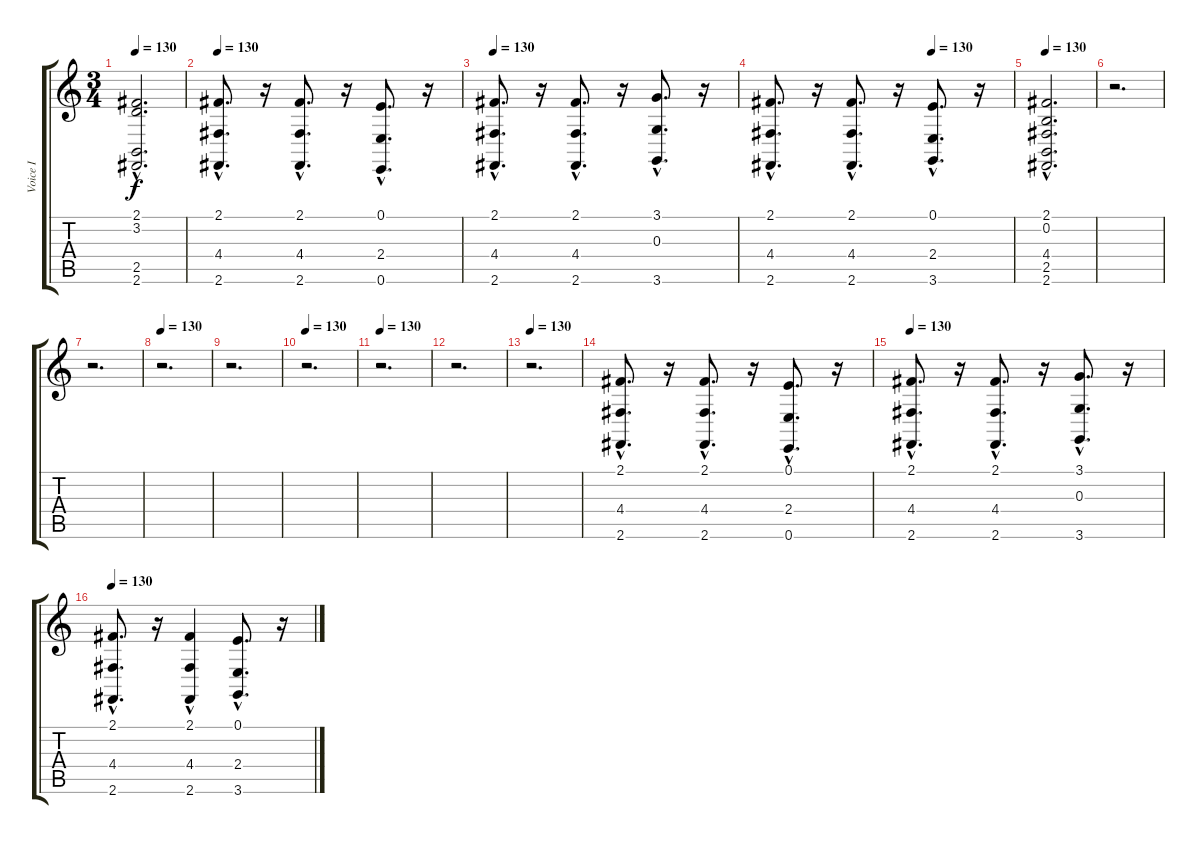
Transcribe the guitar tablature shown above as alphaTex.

\track ("Voice I" "Voice I") {instrument choiraahs}
\staff {score tabs}
\tuning (E4 B3 G3 D3 A2 E2) {hide}
\ts (3 4)
\tempo 130
\clef g2
\ks c
(2.1{hac} 3.2 2.5{hac} 2.6{hac}).2{d dy f} |
\tempo 130
(2.1 4.4{hac} 2.6{hac}).8{d} r.16 (2.1 4.4{hac} 2.6{hac}).8{d} r.16 (0.1 2.4{hac} 0.6{hac}).8{d} r.16 |
\tempo 130
(2.1 4.4{hac} 2.6{hac}).8{d} r.16 (2.1 4.4{hac} 2.6{hac}).8{d} r.16 (3.1 0.3{hac} 3.6{hac}).8{d} r.16 |
\tempo (130 0.6666666666666666)
(2.1 4.4{hac} 2.6{hac}).8{d} r.16 (2.1 4.4{hac} 2.6{hac}).8{d} r.16 (0.1 2.4{hac} 3.6{hac}).8{d} r.16 |
\tempo 130
(2.1{hac} 0.2{hac} 4.4{hac} 2.5{hac} 2.6{hac}).2{d} |
r.2{d} |
r.2{d} |
\tempo 130
r.2{d} |
r.2{d} |
\tempo 130
r.2{d} |
\tempo 130
r.2{d} |
r.2{d} |
\tempo 130
r.2{d} |
(2.1 4.4{hac} 2.6{hac}).8{d} r.16 (2.1 4.4{hac} 2.6{hac}).8{d} r.16 (0.1 2.4{hac} 0.6{hac}).8{d} r.16 |
\tempo 130
(2.1 4.4{hac} 2.6{hac}).8{d} r.16 (2.1 4.4{hac} 2.6{hac}).8{d} r.16 (3.1 0.3{hac} 3.6{hac}).8{d} r.16 |
\tempo 130
(2.1 4.4{hac} 2.6{hac}).8{d} r.16 (2.1 4.4 2.6{hac}).4 (0.1 2.4{hac} 3.6{hac}).8{d} r.16
